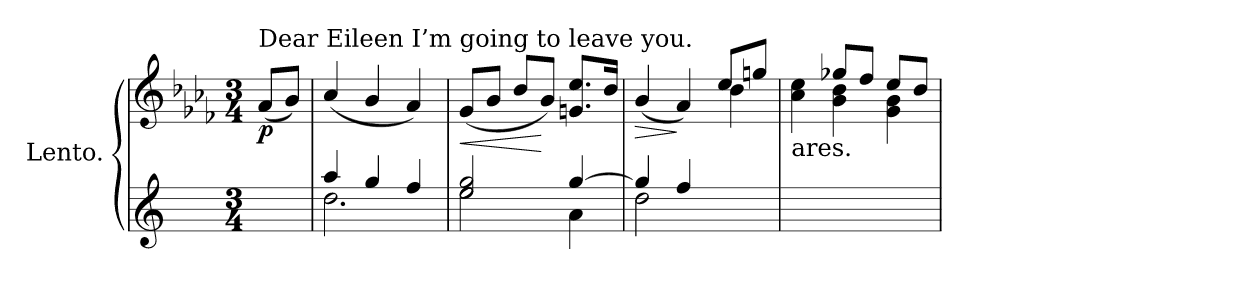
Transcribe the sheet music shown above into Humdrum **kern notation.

**kern	**kern	**dynam
*part1	*part1	*part1
*staff2	*staff1	*staff1/2
*I"Lento.	*	*
*	*clefG3	*
*	*k[b-e-a-d-]	*
*M3/4	*M3/4	*
=	=	=
!	!LO:TX:a:t=Dear Eileen I’m going to leave you.	!
!	!	!LO:DY:b
4ryy	(<8f/L	p
.	8g/J)	.
=1	=1	=1
*^	*	*
4aa/	2.dd\	(<4a-/	.
4gg/	.	4g/	.
4ff/	.	4f/)	.
=2	=2	=2	=2
!	!	!	!LO:HP:b
2ee/ 2gg/	2ee\	(<8e-/L	<
.	.	8g/J	.
.	.	8b-/L	.
.	.	8g/J)	[
[>4gg/	4a\	8.en/ 8.cc/L	.
.	.	16b-/Jk	.
=3	=3	=3	=3
!	!	!	!LO:HP:b
*	*	*^	*
4gg/]	2dd\	(<4g/	2ryy	>
4ff/	.	4f/)	.	]
4ryy	4ryy	8cc/L	4b-\	.
.	.	8een/J	.	.
*v	*v	*	*	*
=4	=4	=4	=4
!	!LO:TX:b:t=ares.	!	!
2.ryy	4ryy	4a-\ 4cc\	.
.	8ee-X/L	4g\ 4b-\	.
.	8dd-/J	.	.
.	8cc/L	4e-\ 4g\	.
.	8b-/J	.	.
*	*v	*v	*
=	=	=
*-	*-	*-
